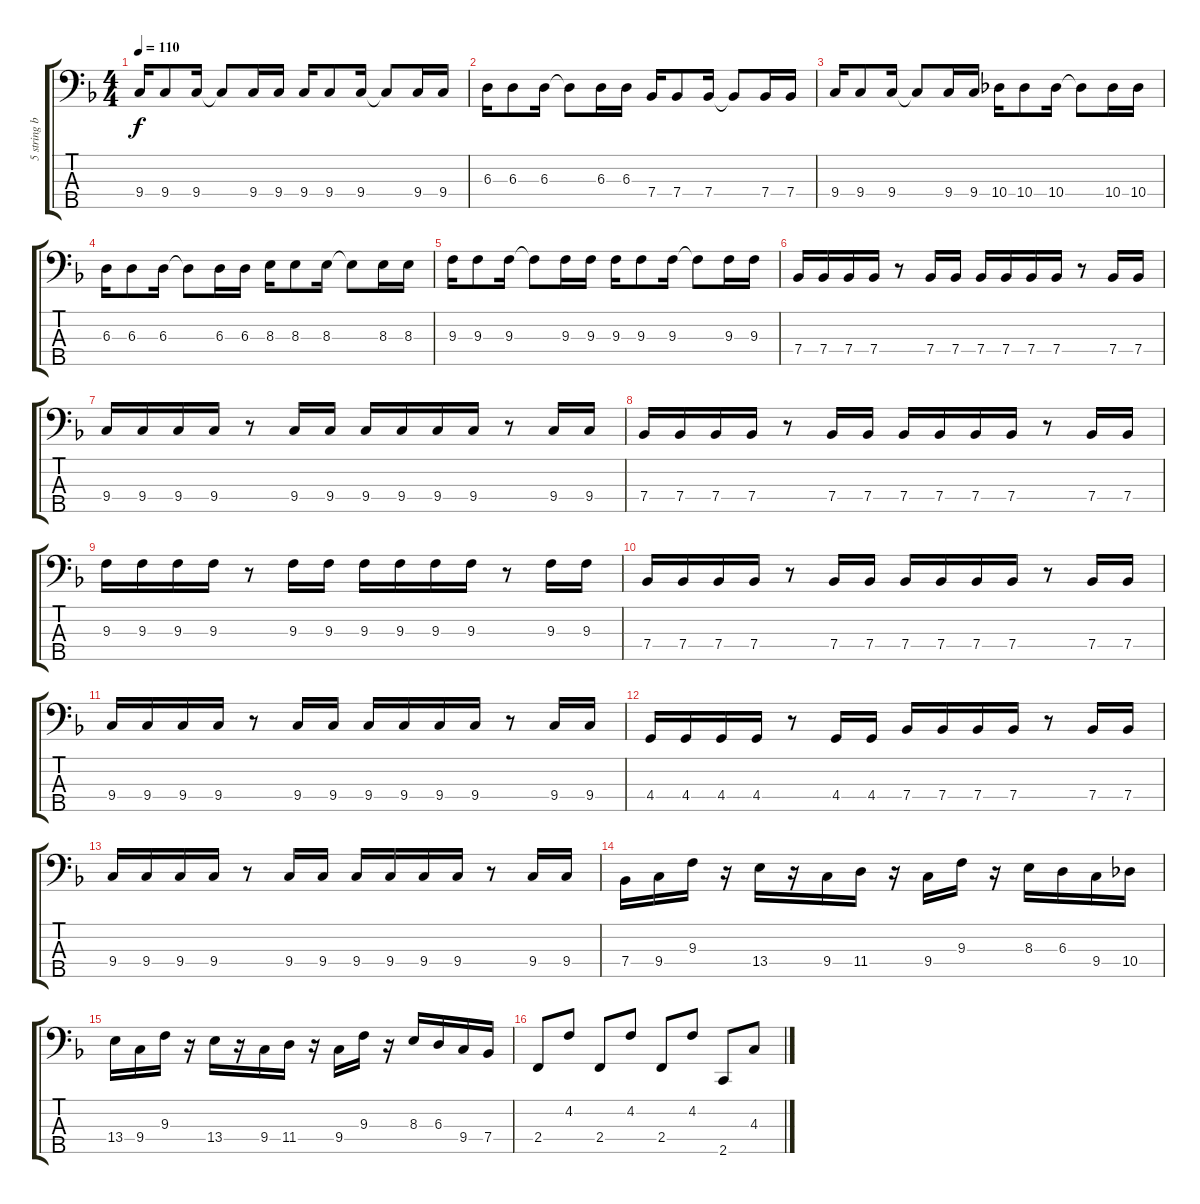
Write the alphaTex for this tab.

\track ("5 string bass (tune down 1/2 step)" "5 string b") {instrument synthbass1}
\staff {score tabs}
\tuning (Gb2 Db2 Ab1 Eb1 Bb0) {hide}
\ts (4 4)
\tempo 110
\clef f4
\ks f
9.4.16{dy f} 9.4.8 9.4.16 9.4{t}.8 9.4.16 9.4.16 9.4.16 9.4.8 9.4.16 9.4{t}.8 9.4.16 9.4.16 |
6.3.16 6.3.8 6.3.16 6.3{t}.8 6.3.16 6.3.16 7.4.16 7.4.8 7.4.16 7.4{t}.8 7.4.16 7.4.16 |
9.4.16 9.4.8 9.4.16 9.4{t}.8 9.4.16 9.4.16 10.4.16 10.4.8 10.4.16 10.4{t}.8 10.4.16 10.4.16 |
6.3.16 6.3.8 6.3.16 6.3{t}.8 6.3.16 6.3.16 8.3.16 8.3.8 8.3.16 8.3{t}.8 8.3.16 8.3.16 |
9.3.16 9.3.8 9.3.16 9.3{t}.8 9.3.16 9.3.16 9.3.16 9.3.8 9.3.16 9.3{t}.8 9.3.16 9.3.16 |
7.4.16 7.4.16 7.4.16 7.4.16 r.8 7.4.16 7.4.16 7.4.16 7.4.16 7.4.16 7.4.16 r.8 7.4.16 7.4.16 |
9.4.16 9.4.16 9.4.16 9.4.16 r.8 9.4.16 9.4.16 9.4.16 9.4.16 9.4.16 9.4.16 r.8 9.4.16 9.4.16 |
7.4.16 7.4.16 7.4.16 7.4.16 r.8 7.4.16 7.4.16 7.4.16 7.4.16 7.4.16 7.4.16 r.8 7.4.16 7.4.16 |
9.3.16 9.3.16 9.3.16 9.3.16 r.8 9.3.16 9.3.16 9.3.16 9.3.16 9.3.16 9.3.16 r.8 9.3.16 9.3.16 |
7.4.16 7.4.16 7.4.16 7.4.16 r.8 7.4.16 7.4.16 7.4.16 7.4.16 7.4.16 7.4.16 r.8 7.4.16 7.4.16 |
9.4.16 9.4.16 9.4.16 9.4.16 r.8 9.4.16 9.4.16 9.4.16 9.4.16 9.4.16 9.4.16 r.8 9.4.16 9.4.16 |
4.4.16 4.4.16 4.4.16 4.4.16 r.8 4.4.16 4.4.16 7.4.16 7.4.16 7.4.16 7.4.16 r.8 7.4.16 7.4.16 |
9.4.16 9.4.16 9.4.16 9.4.16 r.8 9.4.16 9.4.16 9.4.16 9.4.16 9.4.16 9.4.16 r.8 9.4.16 9.4.16 |
7.4.16 9.4.16 9.3.16 r.16 13.4.16 r.16 9.4.16 11.4.16 r.16 9.4.16 9.3.16 r.16 8.3.16 6.3.16 9.4.16 10.4.16 |
13.4.16 9.4.16 9.3.16 r.16 13.4.16 r.16 9.4.16 11.4.16 r.16 9.4.16 9.3.16 r.16 8.3.16 6.3.16 9.4.16 7.4.16 |
2.4.8 4.2.8 2.4.8 4.2.8 2.4.8 4.2.8 2.5.8 4.3.8
